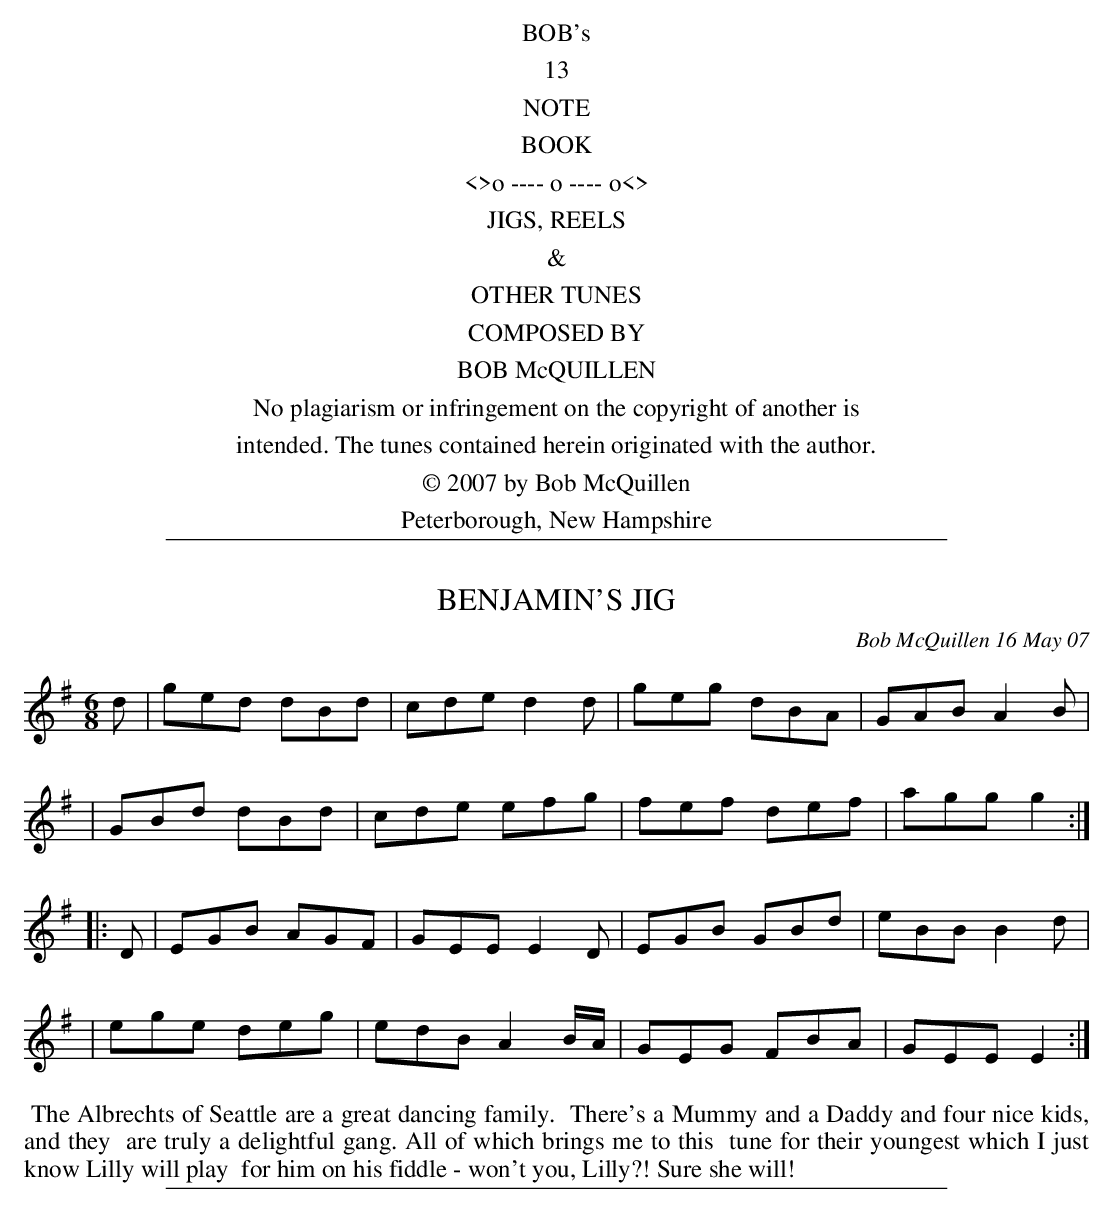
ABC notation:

X:1
T: BENJAMIN'S JIG
C: Bob McQuillen 16 May 07
M: 6/8
L: 1/8
K: Em	% Perhaps starting in G?
d \
| ged dBd | cde d2d | geg dBA | GAB A2B |
| GBd dBd | cde efg | fef def | agg g2 :|
|: D \
| EGB AGF | GEE E2D | EGB GBd | eBB B2d |
| ege deg | edB A2B/A/ | GEG FBA | GEE E2 :|
